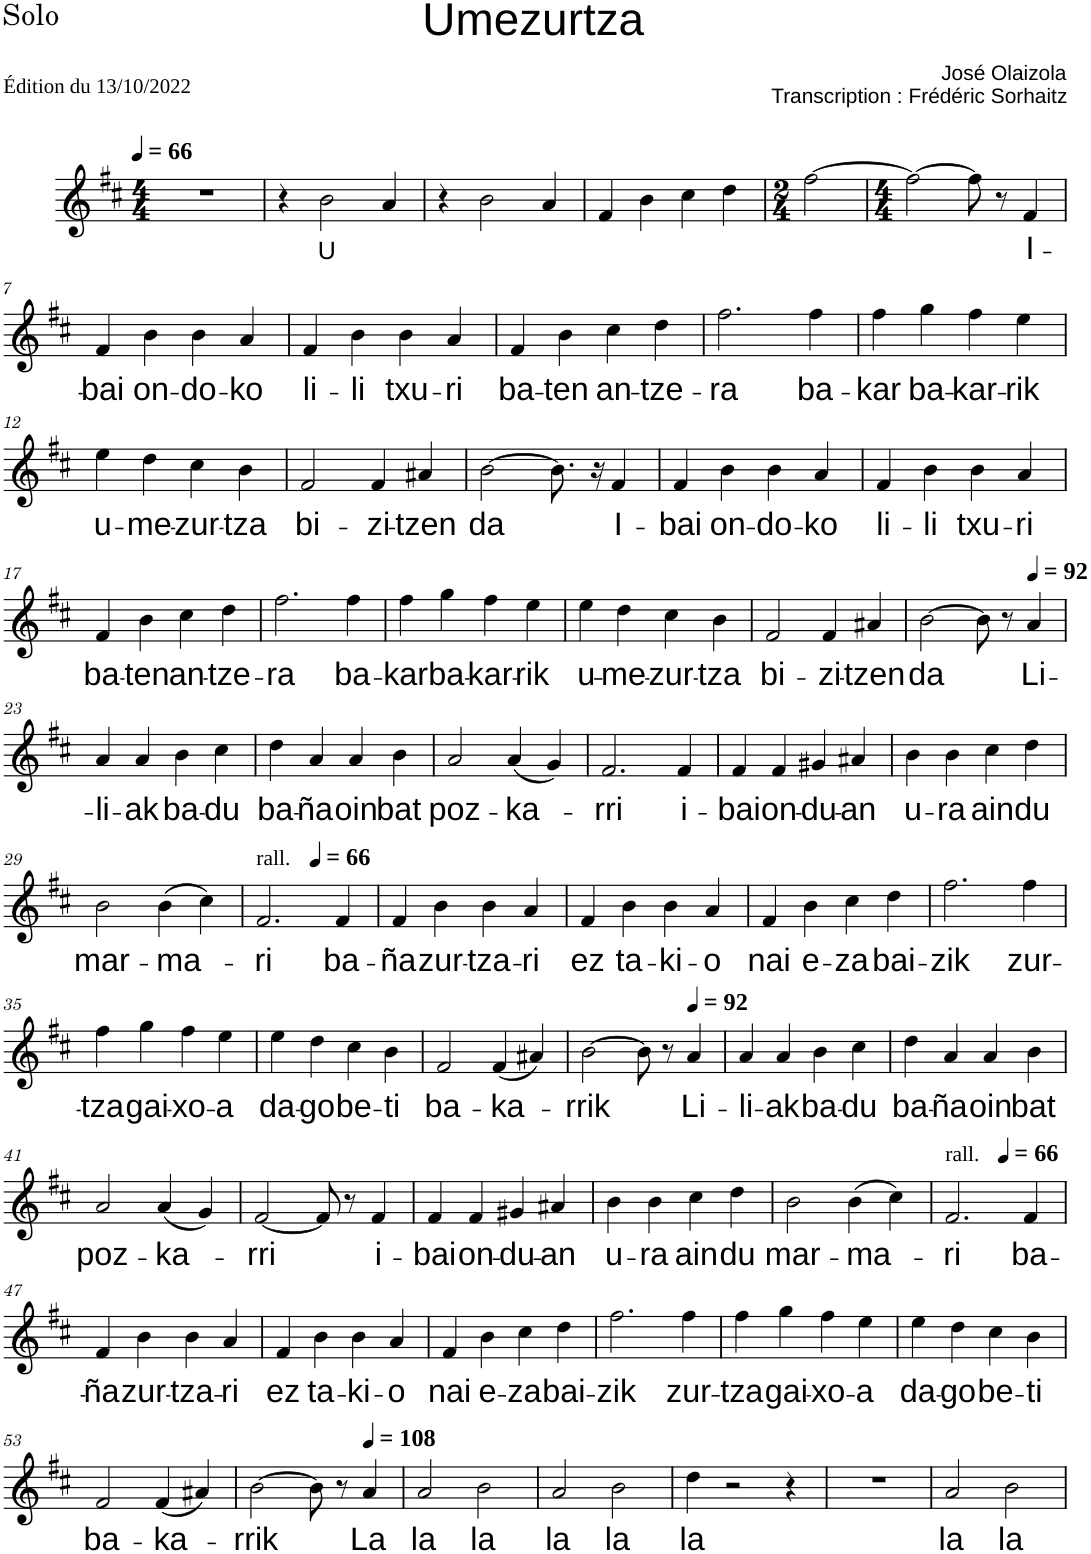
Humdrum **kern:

**kern	**text
*part1	*part1
*staff1	*staff1
*I"Solo	*
*I'Sol.	*
*clefG2	*
*k[f#c#]	*
*M4/4	*
*MM66	*
=1	=1
1r	.
=2	=2
4r	.
!	!LO:LY:b
2b\	U
4a/	.
=3	=3
4r	.
2b\	.
4a/	.
=4	=4
4f#/	.
4b\	.
4cc#\	.
4dd\	.
=5	=5
*M2/4	*
[2ff#\	.
=6	=6
*M4/4	*
2ff#\_	.
8ff#\]	.
8r	.
!	!LO:LY:b
4f#/	-I-
!!LO:LB:g=z
=7	=7
!	!LO:LY:b
4f#/	-bai
!	!LO:LY:b
4b\	on-
!	!LO:LY:b
4b\	-do-
!	!LO:LY:b
4a/	-ko
=8	=8
!	!LO:LY:b
4f#/	li-
!	!LO:LY:b
4b\	-li
!	!LO:LY:b
4b\	txu-
!	!LO:LY:b
4a/	-ri
=9	=9
!	!LO:LY:b
4f#/	ba-
!	!LO:LY:b
4b\	-ten
!	!LO:LY:b
4cc#\	an-
!	!LO:LY:b
4dd\	-tze-
=10	=10
!	!LO:LY:b
2.ff#\	-ra
!	!LO:LY:b
4ff#\	ba-
=11	=11
!	!LO:LY:b
4ff#\	-kar
!	!LO:LY:b
4gg\	ba-
!	!LO:LY:b
4ff#\	-kar-
!	!LO:LY:b
4ee\	-rik
!!LO:LB:g=z
=12	=12
!	!LO:LY:b
4ee\	u-
!	!LO:LY:b
4dd\	-me-
!	!LO:LY:b
4cc#\	-zur-
!	!LO:LY:b
4b\	-tza
=13	=13
!	!LO:LY:b
2f#/	bi-
!	!LO:LY:b
4f#/	-zi-
!	!LO:LY:b
4a#X/	-tzen
=14	=14
!	!LO:LY:b
[2b\	da
8.b\]	.
16r	.
!	!LO:LY:b
4f#/	I-
=15	=15
!	!LO:LY:b
4f#/	-bai
!	!LO:LY:b
4b\	on-
!	!LO:LY:b
4b\	-do-
!	!LO:LY:b
4a/	-ko
=16	=16
!	!LO:LY:b
4f#/	li-
!	!LO:LY:b
4b\	-li
!	!LO:LY:b
4b\	txu-
!	!LO:LY:b
4a/	-ri
!!LO:LB:g=z
=17	=17
!	!LO:LY:b
4f#/	ba-
!	!LO:LY:b
4b\	-ten
!	!LO:LY:b
4cc#\	an-
!	!LO:LY:b
4dd\	-tze-
=18	=18
!	!LO:LY:b
2.ff#\	-ra
!	!LO:LY:b
4ff#\	ba-
=19	=19
!	!LO:LY:b
4ff#\	-kar
!	!LO:LY:b
4gg\	ba-
!	!LO:LY:b
4ff#\	-kar-
!	!LO:LY:b
4ee\	-rik
=20	=20
!	!LO:LY:b
4ee\	u-
!	!LO:LY:b
4dd\	-me-
!	!LO:LY:b
4cc#\	-zur-
!	!LO:LY:b
4b\	-tza
=21	=21
!	!LO:LY:b
2f#/	bi-
!	!LO:LY:b
4f#/	-zi-
!	!LO:LY:b
4a#X/	-tzen
=22	=22
!	!LO:LY:b
[2b\	da
8b\]	.
8r	.
*MM92	*
!	!LO:LY:b
4a/	Li-
!!LO:LB:g=z
=23	=23
!	!LO:LY:b
4a/	-li-
!	!LO:LY:b
4a/	-ak
!	!LO:LY:b
4b\	ba-
!	!LO:LY:b
4cc#\	-du
=24	=24
!	!LO:LY:b
4dd\	ba-
!	!LO:LY:b
4a/	-ña
!	!LO:LY:b
4a/	oin
!	!LO:LY:b
4b\	bat
=25	=25
!	!LO:LY:b
2a/	poz-
!	!LO:LY:b
(4a/	-ka-
4g/)	.
=26	=26
!	!LO:LY:b
2.f#/	-rri
!	!LO:LY:b
4f#/	i-
=27	=27
!	!LO:LY:b
4f#/	-bai
!	!LO:LY:b
4f#/	on-
!	!LO:LY:b
4g#X/	-du-
!	!LO:LY:b
4a#X/	-an
=28	=28
!	!LO:LY:b
4b\	u-
!	!LO:LY:b
4b\	-ra
!	!LO:LY:b
4cc#\	ain
!	!LO:LY:b
4dd\	du
!!LO:LB:g=z
=29	=29
!	!LO:LY:b
2b\	mar-
!	!LO:LY:b
(4b\	-ma-
4cc#\)	.
=30	=30
!LO:TX:a:t=rall.	!
!	!LO:LY:b
*^	*
2.f#/	2ryy	-ri
*MM66	*	*
.	2ryy	.
!	!	!LO:LY:b
4f#/	.	ba-
=31	=31	=31
!	!	!LO:LY:b
*v	*v	*
4f#/	-ña
!	!LO:LY:b
4b\	zur-
!	!LO:LY:b
4b\	-tza-
!	!LO:LY:b
4a/	-ri
=32	=32
!	!LO:LY:b
4f#/	ez
!	!LO:LY:b
4b\	ta-
!	!LO:LY:b
4b\	-ki-
!	!LO:LY:b
4a/	-o
=33	=33
!	!LO:LY:b
4f#/	nai
!	!LO:LY:b
4b\	e-
!	!LO:LY:b
4cc#\	-za
!	!LO:LY:b
4dd\	bai-
=34	=34
!	!LO:LY:b
2.ff#\	-zik
!	!LO:LY:b
4ff#\	zur-
!!LO:LB:g=z
=35	=35
!	!LO:LY:b
4ff#\	-tza
!	!LO:LY:b
4gg\	gai-
!	!LO:LY:b
4ff#\	-xo-
!	!LO:LY:b
4ee\	-a
=36	=36
!	!LO:LY:b
4ee\	da-
!	!LO:LY:b
4dd\	-go
!	!LO:LY:b
4cc#\	be-
!	!LO:LY:b
4b\	-ti
=37	=37
!	!LO:LY:b
2f#/	ba-
!	!LO:LY:b
(4f#/	-ka-
4a#X/)	.
=38	=38
!	!LO:LY:b
[2b\	-rrik
8b\]	.
8r	.
*MM92	*
!	!LO:LY:b
4a/	Li-
=39	=39
!	!LO:LY:b
4a/	-li-
!	!LO:LY:b
4a/	-ak
!	!LO:LY:b
4b\	ba-
!	!LO:LY:b
4cc#\	-du
=40	=40
!	!LO:LY:b
4dd\	ba-
!	!LO:LY:b
4a/	-ña
!	!LO:LY:b
4a/	oin
!	!LO:LY:b
4b\	bat
!!LO:LB:g=z
=41	=41
!	!LO:LY:b
2a/	poz-
!	!LO:LY:b
(4a/	-ka-
4g/)	.
=42	=42
!	!LO:LY:b
[2f#/	-rri
8f#/]	.
8r	.
!	!LO:LY:b
4f#/	i-
=43	=43
!	!LO:LY:b
4f#/	-bai
!	!LO:LY:b
4f#/	on-
!	!LO:LY:b
4g#X/	-du-
!	!LO:LY:b
4a#X/	-an
=44	=44
!	!LO:LY:b
4b\	u-
!	!LO:LY:b
4b\	-ra
!	!LO:LY:b
4cc#\	ain
!	!LO:LY:b
4dd\	du
=45	=45
!	!LO:LY:b
2b\	mar-
!	!LO:LY:b
(4b\	-ma-
4cc#\)	.
=46	=46
!LO:TX:a:t=rall.	!
!	!LO:LY:b
*^	*
2.f#/	2ryy	-ri
*MM66	*	*
.	2ryy	.
!	!	!LO:LY:b
4f#/	.	ba-
!!LO:LB:g=z	!!
=47	=47	=47
!	!	!LO:LY:b
*v	*v	*
4f#/	-ña
!	!LO:LY:b
4b\	zur-
!	!LO:LY:b
4b\	-tza-
!	!LO:LY:b
4a/	-ri
=48	=48
!	!LO:LY:b
4f#/	ez
!	!LO:LY:b
4b\	ta-
!	!LO:LY:b
4b\	-ki-
!	!LO:LY:b
4a/	-o
=49	=49
!	!LO:LY:b
4f#/	nai
!	!LO:LY:b
4b\	e-
!	!LO:LY:b
4cc#\	-za
!	!LO:LY:b
4dd\	bai-
=50	=50
!	!LO:LY:b
2.ff#\	-zik
!	!LO:LY:b
4ff#\	zur-
=51	=51
!	!LO:LY:b
4ff#\	-tza
!	!LO:LY:b
4gg\	gai-
!	!LO:LY:b
4ff#\	-xo-
!	!LO:LY:b
4ee\	-a
=52	=52
!	!LO:LY:b
4ee\	da-
!	!LO:LY:b
4dd\	-go
!	!LO:LY:b
4cc#\	be-
!	!LO:LY:b
4b\	-ti
!!LO:LB:g=z
=53	=53
!	!LO:LY:b
2f#/	ba-
!	!LO:LY:b
(4f#/	-ka-
4a#X/)	.
=54	=54
!	!LO:LY:b
[2b\	-rrik
8b\]	.
8r	.
*MM108	*
!	!LO:LY:b
4a/	La
=55	=55
!	!LO:LY:b
2a/	la
!	!LO:LY:b
2b\	la
=56	=56
!	!LO:LY:b
2a/	-la
!	!LO:LY:b
2b\	la
=57	=57
!	!LO:LY:b
4dd\	la
2r	.
4r	.
=58	=58
1r	.
=59	=59
!	!LO:LY:b
2a/	-la
!	!LO:LY:b
2b\	-la
=	=
*-	*-
